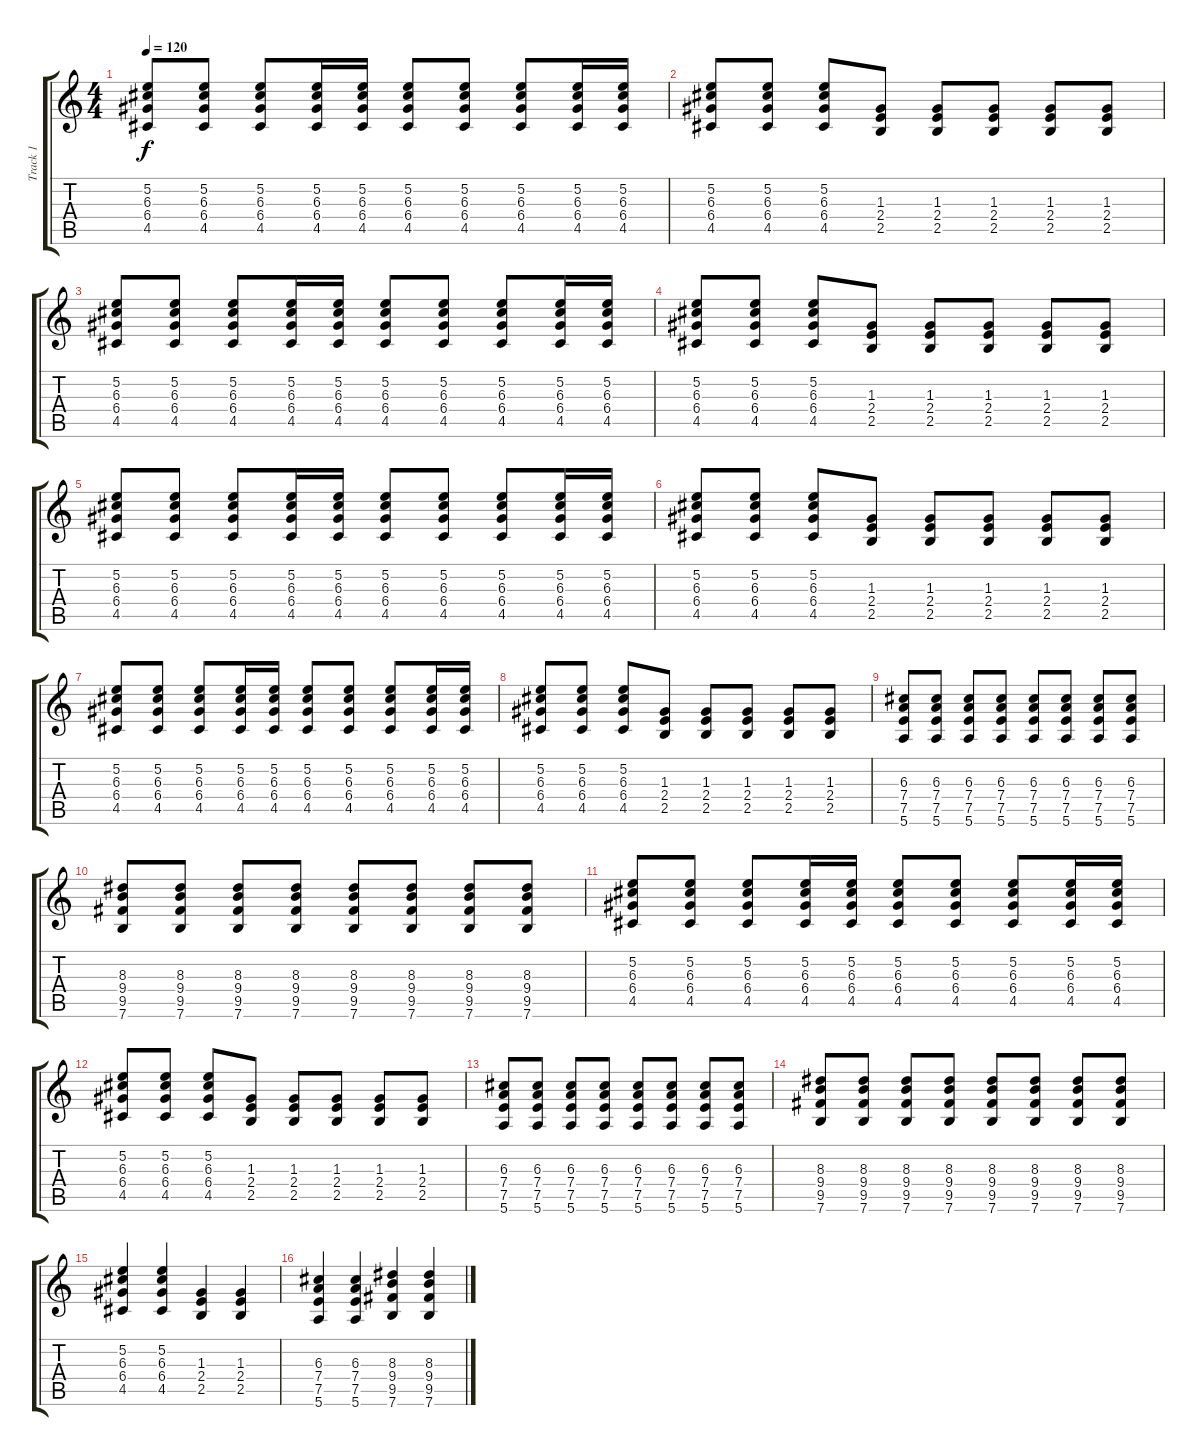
\track ("Track 1" "Track 1") {instrument acousticguitarsteel}
\staff {score tabs}
\tuning (E4 B3 G3 D3 A2 E2) {hide}
\ts (4 4)
\tempo 120
\clef g2
\ks c
(5.2 6.3 6.4 4.5).8{dy f instrument acousticguitarsteel} (5.2 6.3 6.4 4.5).8 (5.2 6.3 6.4 4.5).8 (5.2 6.3 6.4 4.5).16 (5.2 6.3 6.4 4.5).16 (5.2 6.3 6.4 4.5).8 (5.2 6.3 6.4 4.5).8 (5.2 6.3 6.4 4.5).8 (5.2 6.3 6.4 4.5).16 (5.2 6.3 6.4 4.5).16 |
(5.2 6.3 6.4 4.5).8 (5.2 6.3 6.4 4.5).8 (5.2 6.3 6.4 4.5).8 (1.3 2.4 2.5).8 (1.3 2.4 2.5).8 (1.3 2.4 2.5).8 (1.3 2.4 2.5).8 (1.3 2.4 2.5).8 |
(5.2 6.3 6.4 4.5).8 (5.2 6.3 6.4 4.5).8 (5.2 6.3 6.4 4.5).8 (5.2 6.3 6.4 4.5).16 (5.2 6.3 6.4 4.5).16 (5.2 6.3 6.4 4.5).8 (5.2 6.3 6.4 4.5).8 (5.2 6.3 6.4 4.5).8 (5.2 6.3 6.4 4.5).16 (5.2 6.3 6.4 4.5).16 |
(5.2 6.3 6.4 4.5).8 (5.2 6.3 6.4 4.5).8 (5.2 6.3 6.4 4.5).8 (1.3 2.4 2.5).8 (1.3 2.4 2.5).8 (1.3 2.4 2.5).8 (1.3 2.4 2.5).8 (1.3 2.4 2.5).8 |
(5.2 6.3 6.4 4.5).8 (5.2 6.3 6.4 4.5).8 (5.2 6.3 6.4 4.5).8 (5.2 6.3 6.4 4.5).16 (5.2 6.3 6.4 4.5).16 (5.2 6.3 6.4 4.5).8 (5.2 6.3 6.4 4.5).8 (5.2 6.3 6.4 4.5).8 (5.2 6.3 6.4 4.5).16 (5.2 6.3 6.4 4.5).16 |
(5.2 6.3 6.4 4.5).8 (5.2 6.3 6.4 4.5).8 (5.2 6.3 6.4 4.5).8 (1.3 2.4 2.5).8 (1.3 2.4 2.5).8 (1.3 2.4 2.5).8 (1.3 2.4 2.5).8 (1.3 2.4 2.5).8 |
(5.2 6.3 6.4 4.5).8 (5.2 6.3 6.4 4.5).8 (5.2 6.3 6.4 4.5).8 (5.2 6.3 6.4 4.5).16 (5.2 6.3 6.4 4.5).16 (5.2 6.3 6.4 4.5).8 (5.2 6.3 6.4 4.5).8 (5.2 6.3 6.4 4.5).8 (5.2 6.3 6.4 4.5).16 (5.2 6.3 6.4 4.5).16 |
(5.2 6.3 6.4 4.5).8 (5.2 6.3 6.4 4.5).8 (5.2 6.3 6.4 4.5).8 (1.3 2.4 2.5).8 (1.3 2.4 2.5).8 (1.3 2.4 2.5).8 (1.3 2.4 2.5).8 (1.3 2.4 2.5).8 |
(6.3 7.4 7.5 5.6).8 (6.3 7.4 7.5 5.6).8 (6.3 7.4 7.5 5.6).8 (6.3 7.4 7.5 5.6).8 (6.3 7.4 7.5 5.6).8 (6.3 7.4 7.5 5.6).8 (6.3 7.4 7.5 5.6).8 (6.3 7.4 7.5 5.6).8 |
(8.3 9.4 9.5 7.6).8 (8.3 9.4 9.5 7.6).8 (8.3 9.4 9.5 7.6).8 (8.3 9.4 9.5 7.6).8 (8.3 9.4 9.5 7.6).8 (8.3 9.4 9.5 7.6).8 (8.3 9.4 9.5 7.6).8 (8.3 9.4 9.5 7.6).8 |
(5.2 6.3 6.4 4.5).8 (5.2 6.3 6.4 4.5).8 (5.2 6.3 6.4 4.5).8 (5.2 6.3 6.4 4.5).16 (5.2 6.3 6.4 4.5).16 (5.2 6.3 6.4 4.5).8 (5.2 6.3 6.4 4.5).8 (5.2 6.3 6.4 4.5).8 (5.2 6.3 6.4 4.5).16 (5.2 6.3 6.4 4.5).16 |
(5.2 6.3 6.4 4.5).8 (5.2 6.3 6.4 4.5).8 (5.2 6.3 6.4 4.5).8 (1.3 2.4 2.5).8 (1.3 2.4 2.5).8 (1.3 2.4 2.5).8 (1.3 2.4 2.5).8 (1.3 2.4 2.5).8 |
(6.3 7.4 7.5 5.6).8 (6.3 7.4 7.5 5.6).8 (6.3 7.4 7.5 5.6).8 (6.3 7.4 7.5 5.6).8 (6.3 7.4 7.5 5.6).8 (6.3 7.4 7.5 5.6).8 (6.3 7.4 7.5 5.6).8 (6.3 7.4 7.5 5.6).8 |
(8.3 9.4 9.5 7.6).8 (8.3 9.4 9.5 7.6).8 (8.3 9.4 9.5 7.6).8 (8.3 9.4 9.5 7.6).8 (8.3 9.4 9.5 7.6).8 (8.3 9.4 9.5 7.6).8 (8.3 9.4 9.5 7.6).8 (8.3 9.4 9.5 7.6).8 |
(5.2 6.3 6.4 4.5).4 (5.2 6.3 6.4 4.5).4 (1.3 2.4 2.5).4 (1.3 2.4 2.5).4 |
(6.3 7.4 7.5 5.6).4 (6.3 7.4 7.5 5.6).4 (8.3 9.4 9.5 7.6).4 (8.3 9.4 9.5 7.6).4
